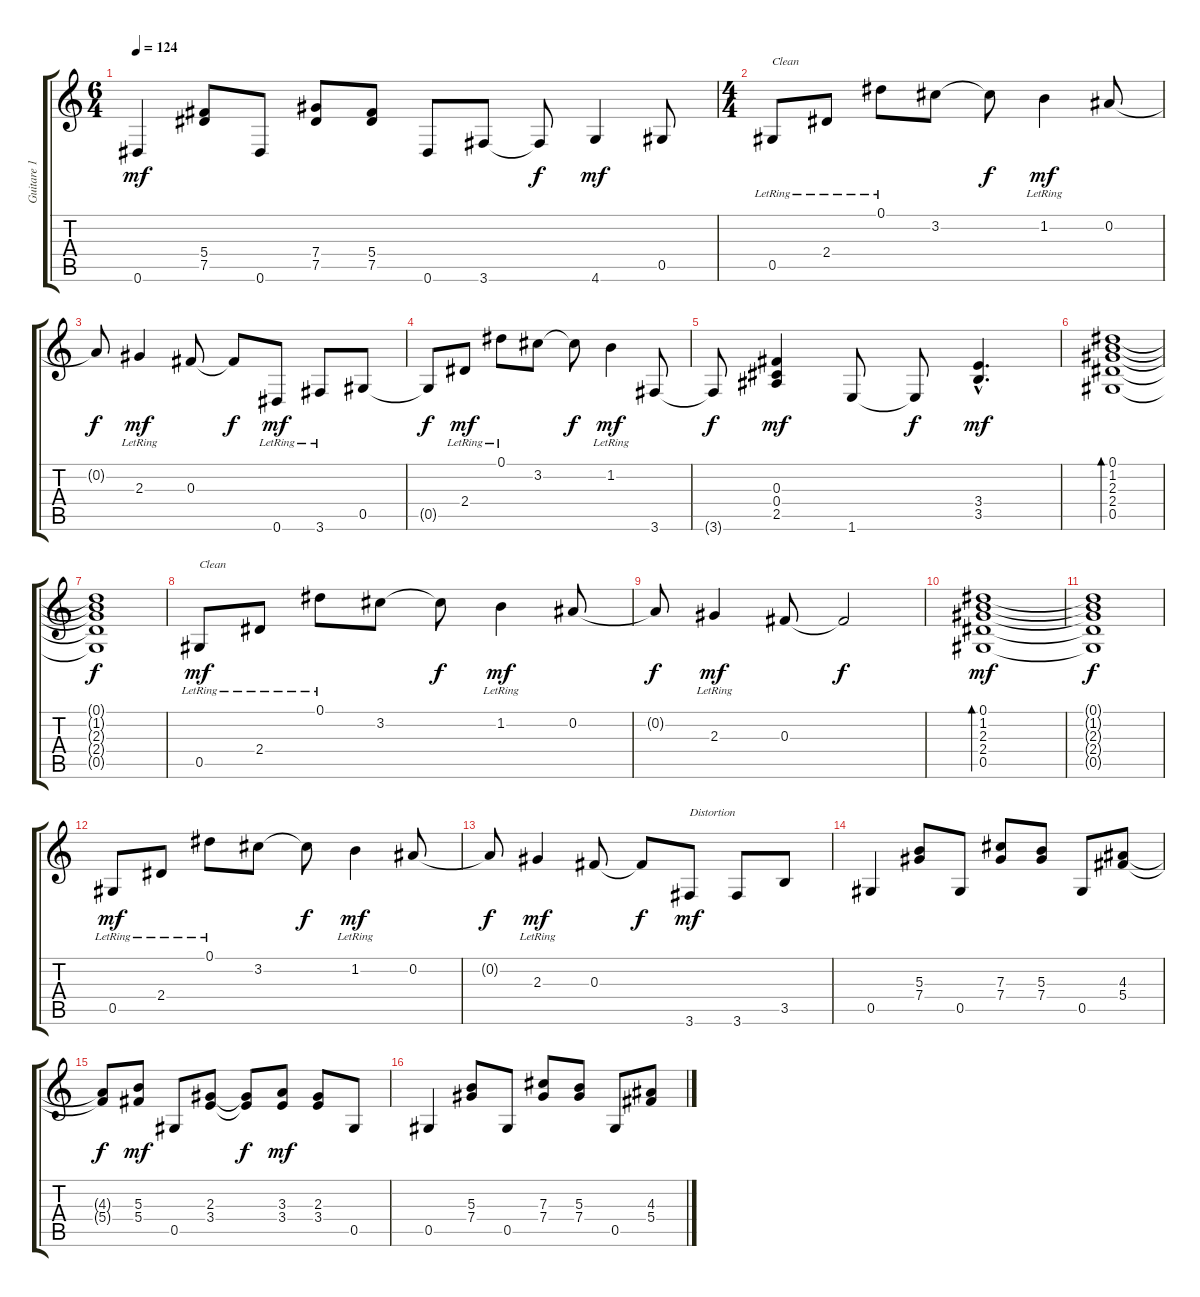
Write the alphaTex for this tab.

\track ("Guitare 1" "Guitare 1") {instrument distortionguitar}
\staff {score tabs}
\tuning (Eb4 Bb3 Gb3 Db3 Ab2 Eb2) {hide}
\ts (6 4)
\tempo 124
\clef g2
\ks c
0.6.4{dy mf} (5.4 7.5).8 0.6.8 (7.4 7.5).8 (5.4 7.5).8 0.6.8 3.6.8 3.6{t}.8{dy f} 4.6.4{dy mf} 0.5.8 |
\ts (4 4)
0.5{lr}.8{txt "Clean" instrument electricguitarclean} 2.4{lr}.8 0.1{lr}.8 3.2.8 3.2{t}.8{dy f} 1.2{lr}.4{dy mf} 0.2.8 |
0.2{t}.8{dy f} 2.3{lr}.4{dy mf} 0.3.8 0.3{t}.8{dy f} 0.6{lr}.8{dy mf} 3.6{lr}.8 0.5.8 |
0.5{t}.8{dy f} 2.4{lr}.8{dy mf} 0.1{lr}.8 3.2.8 3.2{t}.8{dy f} 1.2{lr}.4{dy mf} 3.6.8 |
3.6{t}.8{dy f} (0.3 0.4 2.5).4{dy mf} 1.6.8 1.6{t}.8{dy f} (3.4{hac} 3.5{hac}).4{d dy mf} |
(0.1 1.2 2.3 2.4 0.5).1{bd 240} |
(0.1{t} 1.2{t} 2.3{t} 2.4{t} 0.5{t}).1{dy f} |
0.5{lr}.8{txt "Clean" dy mf instrument electricguitarclean} 2.4{lr}.8 0.1{lr}.8 3.2.8 3.2{t}.8{dy f} 1.2{lr}.4{dy mf} 0.2.8 |
0.2{t}.8{dy f} 2.3{lr}.4{dy mf} 0.3.8 0.3{t}.2{dy f} |
(0.1 1.2 2.3 2.4 0.5).1{bd 240 dy mf} |
(0.1{t} 1.2{t} 2.3{t} 2.4{t} 0.5{t}).1{dy f} |
0.5{lr}.8{dy mf} 2.4{lr}.8 0.1{lr}.8 3.2.8 3.2{t}.8{dy f} 1.2{lr}.4{dy mf} 0.2.8 |
0.2{t}.8{dy f} 2.3{lr}.4{dy mf} 0.3.8 0.3{t}.8{dy f} 3.6.8{txt "Distortion" dy mf instrument distortionguitar} 3.6.8 3.5.8 |
0.5.4 (5.3 7.4).8 0.5.8 (7.3 7.4).8 (5.3 7.4).8 0.5.8 (4.3 5.4).8 |
(4.3{t} 5.4{t}).8{dy f} (5.3 5.4).8{dy mf} 0.5.8 (2.3 3.4).8 (2.3{t} 3.4{t}).8{dy f} (3.3 3.4).8{dy mf} (2.3 3.4).8 0.5.8 |
0.5.4 (5.3 7.4).8 0.5.8 (7.3 7.4).8 (5.3 7.4).8 0.5.8 (4.3 5.4).8
